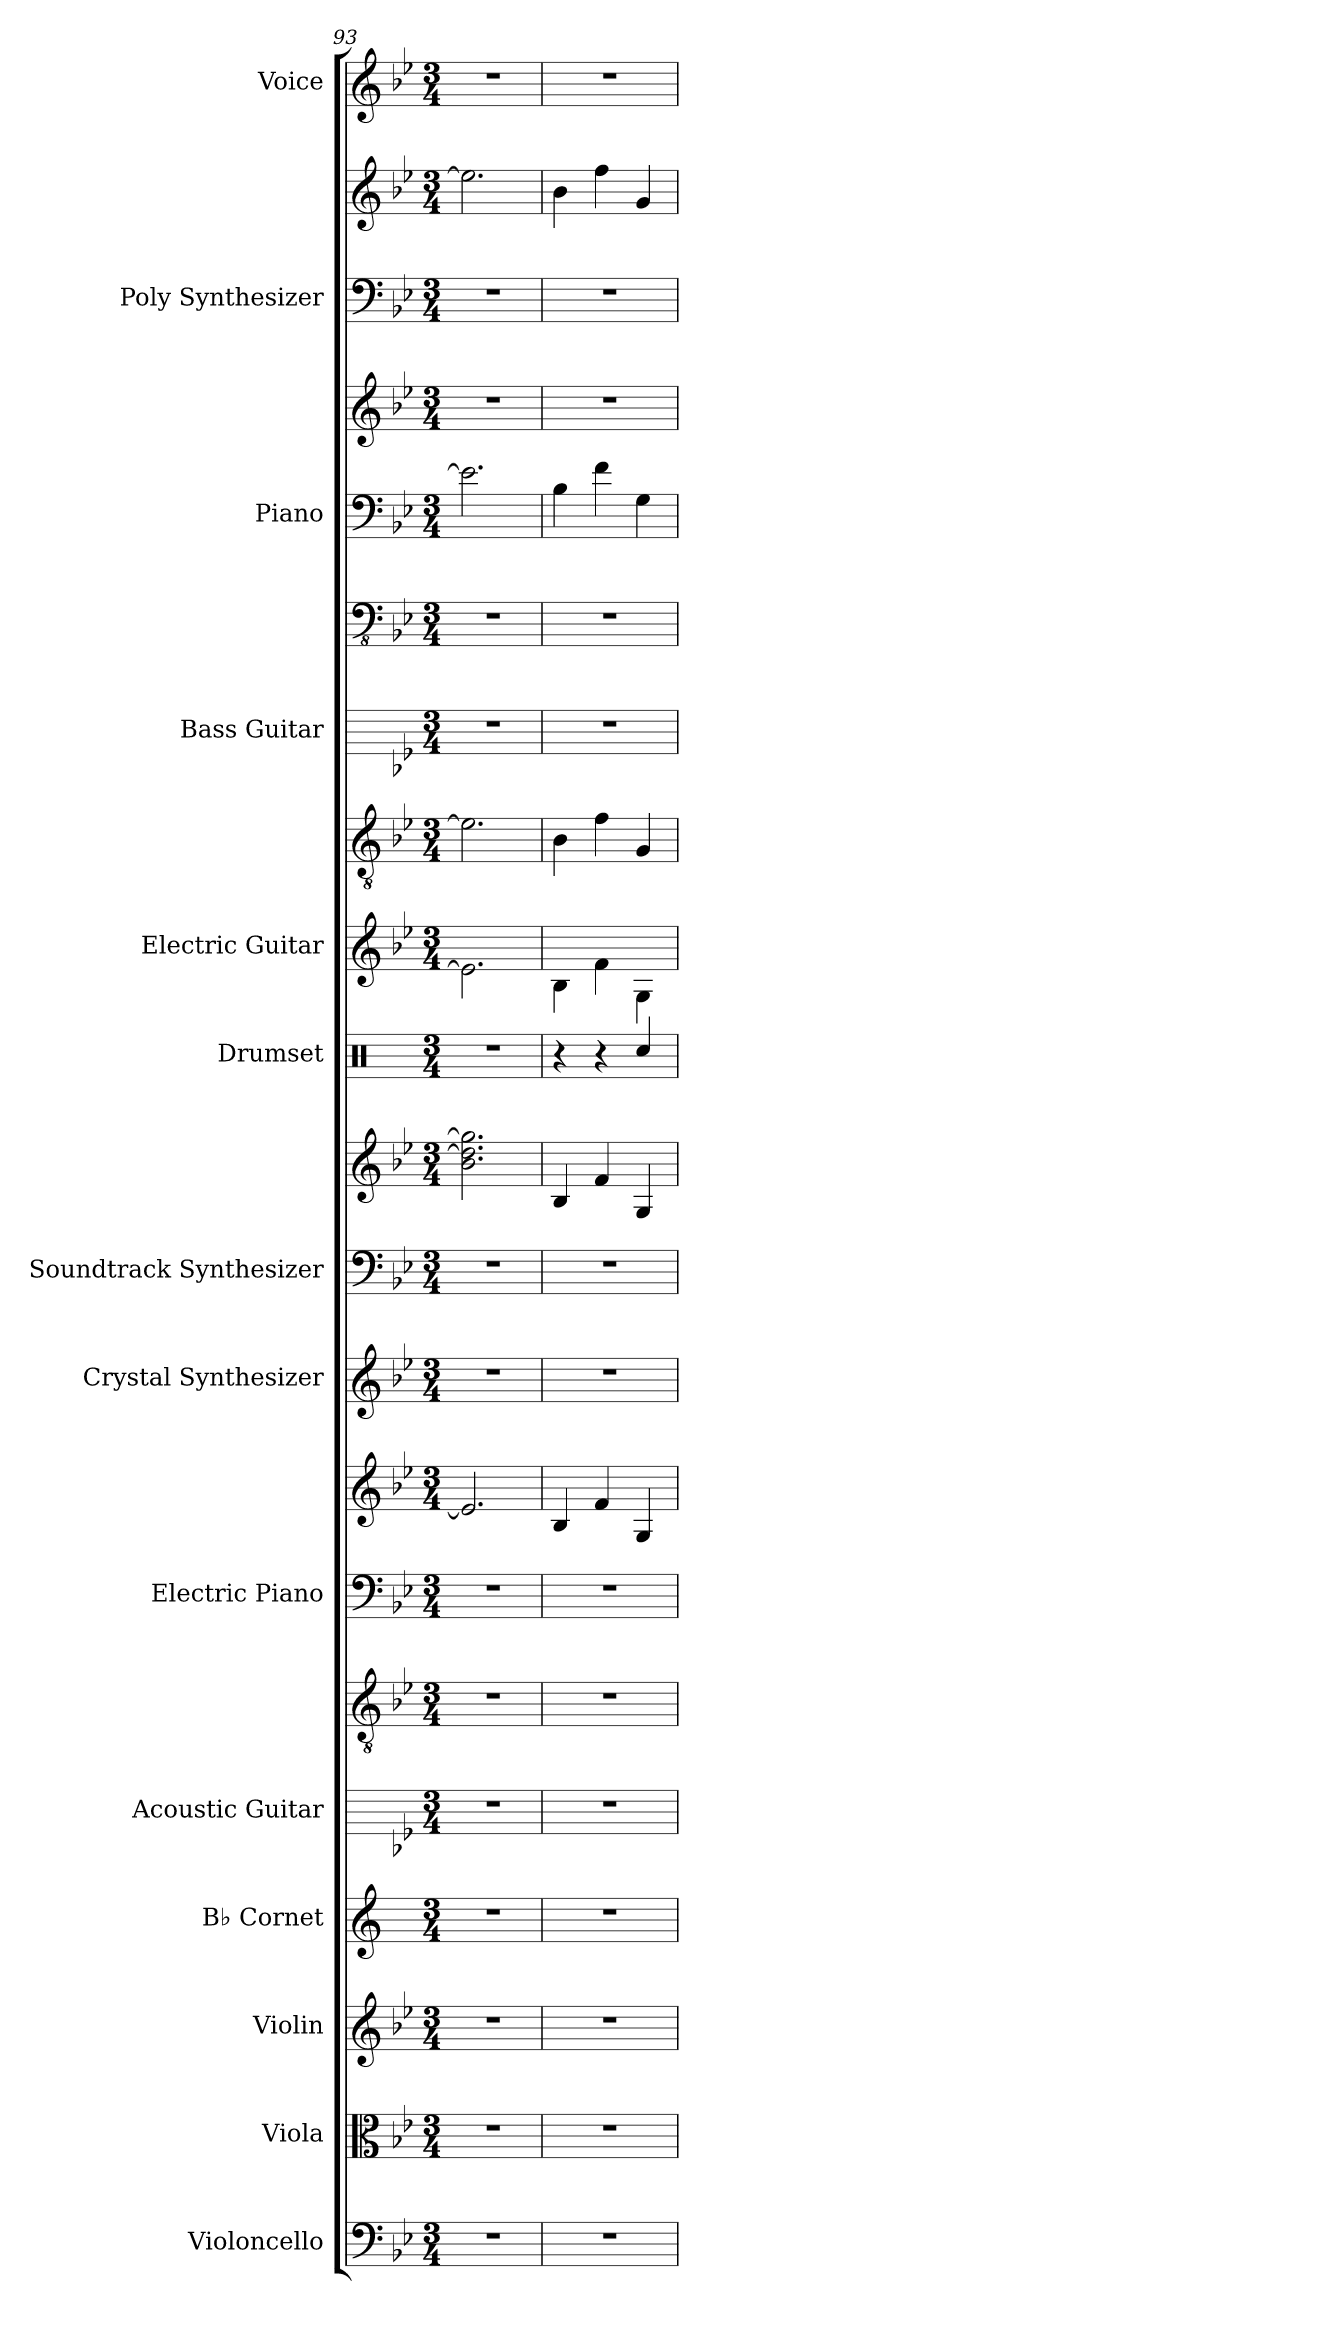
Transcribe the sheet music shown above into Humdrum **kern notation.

**kern	**kern	**kern	**kern	**kern	**kern	**kern	**kern	**kern	**kern	**kern	**kern	**kern	**kern	**kern	**kern	**kern	**kern	**kern	**kern	**kern
*part14	*part13	*part12	*part11	*part10	*part10	*part9	*part9	*part8	*part7	*part7	*part6	*part5	*part5	*part4	*part4	*part3	*part3	*part2	*part2	*part1
*staff21	*staff20	*staff19	*staff18	*staff17	*staff16	*staff15	*staff14	*staff13	*staff12	*staff11	*staff10	*staff9	*staff8	*staff7	*staff6	*staff5	*staff4	*staff3	*staff2	*staff1
*I"Violoncello	*I"Viola	*I"Violin	*I"B♭ Cornet	*I"Acoustic Guitar	*	*I"Electric Piano	*	*I"Crystal Synthesizer	*I"Soundtrack Synthesizer	*	*I"Drumset	*I"Electric Guitar	*	*I"Bass Guitar	*	*I"Piano	*	*I"Poly Synthesizer	*	*I"Voice
*I'Vc.	*I'Vla.	*I'Vln.	*I'B♭ Cnt.	*I'Guit.	*	*I'El. Pno.	*	*I'Synth.	*I'Synth.	*	*I'Drs.	*I'El. Guit.	*	*I'B. Guit.	*	*I'Pno.	*	*I'Synth.	*	*I'Vo.
*clefF4	*clefC3	*clefG2	*clefG2	*	*clefGv2	*clefF4	*clefG2	*clefG2	*clefF4	*clefG2	*clefX	*	*clefGv2	*	*clefFv4	*clefF4	*clefG2	*clefF4	*clefG2	*clefG2
*	*	*	*ITrd1c2	*	*	*	*	*	*	*	*	*	*	*	*	*	*	*	*	*
*k[b-e-]	*k[b-e-]	*k[b-e-]	*k[b-e-]	*k[b-e-]	*k[b-e-]	*k[b-e-]	*k[b-e-]	*k[b-e-]	*k[b-e-]	*k[b-e-]	*k[]	*k[b-e-]	*k[b-e-]	*k[b-e-]	*k[b-e-]	*k[b-e-]	*k[b-e-]	*k[b-e-]	*k[b-e-]	*k[b-e-]
*M3/4	*M3/4	*M3/4	*M3/4	*M3/4	*M3/4	*M3/4	*M3/4	*M3/4	*M3/4	*M3/4	*M3/4	*M3/4	*M3/4	*M3/4	*M3/4	*M3/4	*M3/4	*M3/4	*M3/4	*M3/4
=93	=93	=93	=93	=93	=93	=93	=93	=93	=93	=93	=93	=93	=93	=93	=93	=93	=93	=93	=93	=93
2.r	2.r	2.r	2.r	2.r	2.r	2.r	2.e/]	2.r	2.r	2.b-\ 2.dd\] 2.gg\]	2.r	2.e\]	2.e\]	2.r	2.r	2.e\]	2.r	2.r	2.ee\]	2.r
=94	=94	=94	=94	=94	=94	=94	=94	=94	=94	=94	=94	=94	=94	=94	=94	=94	=94	=94	=94	=94
*	*	*	*	*	*	*	*	*	*	*	*	*	*	*	*	*	*	*	*	*MM140
2.r	2.r	2.r	2.r	2.r	2.r	2.r	4B-/	2.r	2.r	4B-/	4r	4B-\	4B-\	2.r	2.r	4B-\	2.r	2.r	4b-\	2.r
.	.	.	.	.	.	.	4f/	.	.	4f/	4r	4f\	4f\	.	.	4f\	.	.	4ff\	.
.	.	.	.	.	.	.	4G/	.	.	4G/	4Rcc/	4G\	4G/	.	.	4G\	.	.	4g/	.
=	=	=	=	=	=	=	=	=	=	=	=	=	=	=	=	=	=	=	=	=
*-	*-	*-	*-	*-	*-	*-	*-	*-	*-	*-	*-	*-	*-	*-	*-	*-	*-	*-	*-	*-
